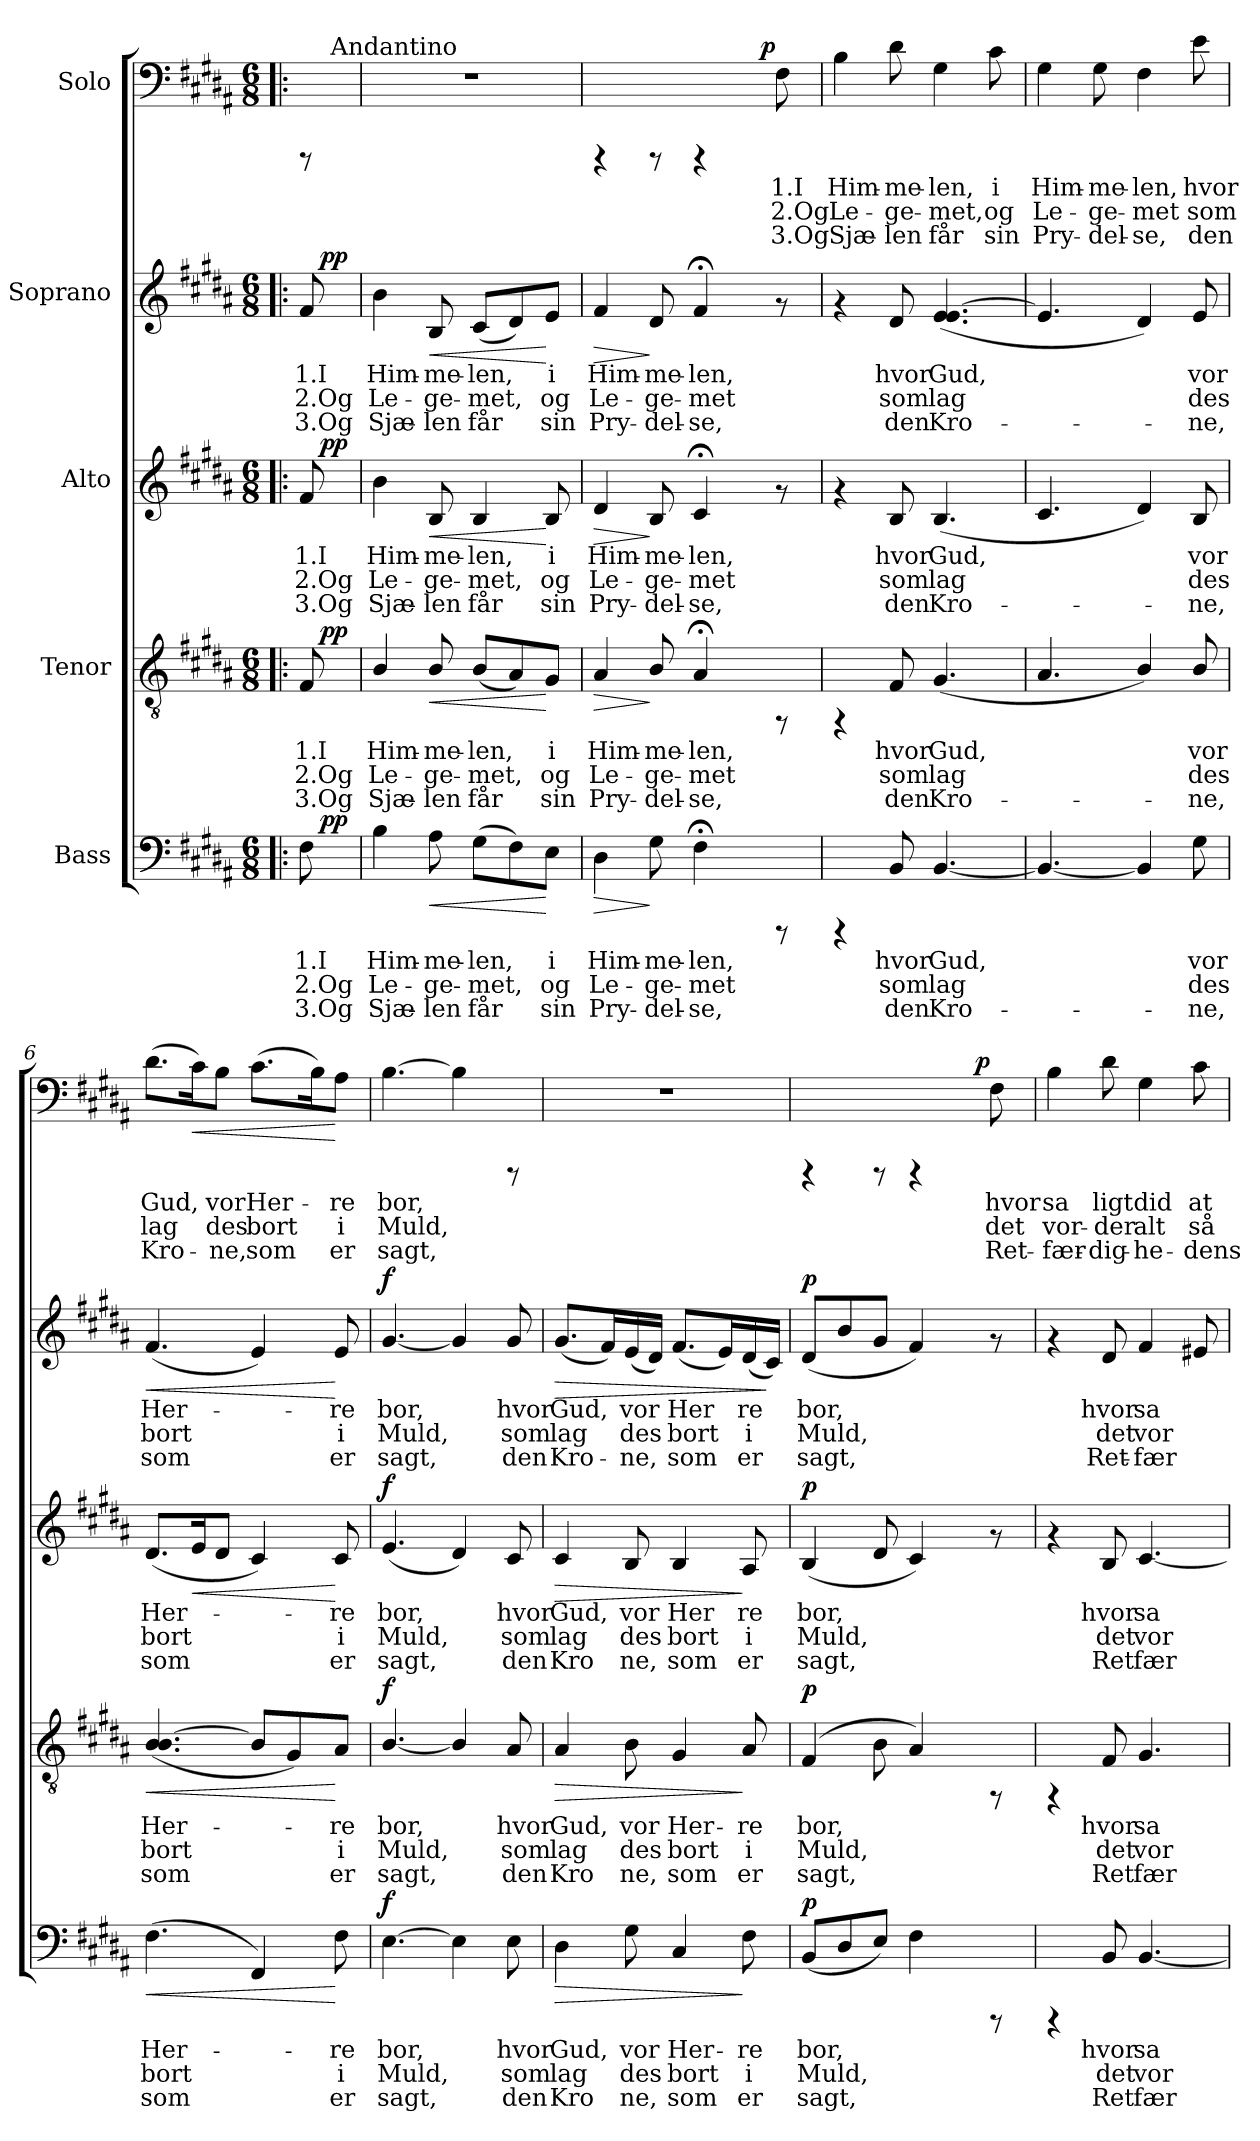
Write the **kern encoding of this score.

**kern	**text	**text	**text	**dynam	**kern	**text	**text	**text	**dynam	**kern	**text	**text	**text	**dynam	**kern	**text	**text	**text	**dynam	**kern	**text	**text	**text	**dynam
*part5	*part5	*part5	*part5	*part5	*part4	*part4	*part4	*part4	*part4	*part3	*part3	*part3	*part3	*part3	*part2	*part2	*part2	*part2	*part2	*part1	*part1	*part1	*part1	*part1
*staff5	*staff5	*staff5	*staff5	*staff5	*staff4	*staff4	*staff4	*staff4	*staff4	*staff3	*staff3	*staff3	*staff3	*staff3	*staff2	*staff2	*staff2	*staff2	*staff2	*staff1	*staff1	*staff1	*staff1	*staff1
*I"Bass	*	*	*	*	*I"Tenor	*	*	*	*	*I"Alto	*	*	*	*	*I"Soprano	*	*	*	*	*I"Solo	*	*	*	*
!!LO:PB:g=z
*stria5	*	*	*	*	*stria5	*	*	*	*	*stria5	*	*	*	*	*stria5	*	*	*	*	*stria5	*	*	*	*
*clefF4	*	*	*	*	*clefGv2	*	*	*	*	*clefG2	*	*	*	*	*clefG2	*	*	*	*	*clefF4	*	*	*	*
*k[f#c#g#d#a#]	*	*	*	*	*k[f#c#g#d#a#]	*	*	*	*	*k[f#c#g#d#a#]	*	*	*	*	*k[f#c#g#d#a#]	*	*	*	*	*k[f#c#g#d#a#]	*	*	*	*
*B:	*	*	*	*	*B:	*	*	*	*	*B:	*	*	*	*	*B:	*	*	*	*	*B:	*	*	*	*
*M6/8	*	*	*	*	*M6/8	*	*	*	*	*M6/8	*	*	*	*	*M6/8	*	*	*	*	*M6/8	*	*	*	*
=1!|:	=1!|:	=1!|:	=1!|:	=1!|:	=1!|:	=1!|:	=1!|:	=1!|:	=1!|:	=1!|:	=1!|:	=1!|:	=1!|:	=1!|:	=1!|:	=1!|:	=1!|:	=1!|:	=1!|:	=1!|:	=1!|:	=1!|:	=1!|:	=1!|:
!	!LO:LY:a:rj	!LO:LY:a:rj	!LO:LY:a:rj	!	!	!LO:LY:b:rj	!LO:LY:b:rj	!LO:LY:b:rj	!	!	!LO:LY:b:rj	!LO:LY:b:rj	!LO:LY:b:rj	!	!	!LO:LY:b:rj	!LO:LY:b:rj	!LO:LY:b:rj	!	!	!	!	!	!
*^	*	*	*	*	*^	*	*	*	*	*^	*	*	*	*	*^	*	*	*	*	*^	*	*	*	*
8F#\	32.ryy	1.I	2.Og	3.Og	.	8F#/	32.ryy	1.I	2.Og	3.Og	.	8f#/	32.ryy	1.I	2.Og	3.Og	.	8f#/	32.ryy	1.I	2.Og	3.Og	.	8rCCC	16ryy	.	.	.	.
!	!	!	!	!	!LO:DY:a	!	!	!	!	!	!LO:DY:a	!	!	!	!	!	!LO:DY:a	!	!	!	!	!	!LO:DY:a	!	!	!	!	!	!
.	16ryy	.	.	.	pp	.	16ryy	.	.	.	pp	.	16ryy	.	.	.	pp	.	16ryy	.	.	.	pp	.	.	.	.	.	.
!	!	!	!	!	!	!	!	!	!	!	!	!	!	!	!	!	!	!	!	!	!	!	!	!	!LO:TX:a:t=Andantino	!	!	!	!
.	.	.	.	.	.	.	.	.	.	.	.	.	.	.	.	.	.	.	.	.	.	.	.	.	16ryy	.	.	.	.
.	64ryy	.	.	.	.	.	64ryy	.	.	.	.	.	64ryy	.	.	.	.	.	64ryy	.	.	.	.	.	.	.	.	.	.
=2	=2	=2	=2	=2	=2	=2	=2	=2	=2	=2	=2	=2	=2	=2	=2	=2	=2	=2	=2	=2	=2	=2	=2	=2	=2	=2	=2	=2	=2
!	!	!LO:LY:a:rj	!LO:LY:a:rj	!LO:LY:a:rj	!	!	!	!LO:LY:b:rj	!LO:LY:b:rj	!LO:LY:b:rj	!	!	!	!LO:LY:b:rj	!LO:LY:b:rj	!LO:LY:b:rj	!	!	!	!LO:LY:b:rj	!LO:LY:b:rj	!LO:LY:b:rj	!	!	!	!	!	!	!
*v	*v	*	*	*	*	*	*	*	*	*	*	*v	*v	*	*	*	*	*v	*v	*	*	*	*	*v	*v	*	*	*	*
*	*	*	*	*	*v	*v	*	*	*	*	*	*	*	*	*	*	*	*	*	*	*	*	*	*	*
4B\	Him-	-Le-	-Sjæ-	.	4B/	Him-	-Le-	-Sjæ-	.	4b\	Him-	-Le-	-Sjæ-	.	4b\	Him-	-Le-	-Sjæ-	.	2.r	.	.	.	.
!	!LO:LY:a:rj	!LO:LY:a:rj	!LO:LY:a:rj	!LO:HP:b	!	!LO:LY:b:rj	!LO:LY:b:rj	!LO:LY:b:rj	!LO:HP:b	!	!LO:LY:b:rj	!LO:LY:b:rj	!LO:LY:b:rj	!LO:HP:b	!	!LO:LY:b:rj	!LO:LY:b:rj	!LO:LY:b:rj	!LO:HP:b	!	!	!	!	!
8A#\	-me-	-ge-	-len	<	8B/	-me-	-ge-	-len	<	8B/	-me-	-ge-	-len	<	8B/	-me-	-ge-	-len	<	.	.	.	.	.
!	!LO:LY:a:rj	!LO:LY:a:rj	!LO:LY:a:rj	!	!	!LO:LY:b:rj	!LO:LY:b:rj	!LO:LY:b:rj	!	!	!LO:LY:b:rj	!LO:LY:b:rj	!LO:LY:b:rj	!	!	!LO:LY:b:rj	!LO:LY:b:rj	!LO:LY:b:rj	!	!	!	!	!	!
(>8G#\L	len,	met,	får	.	(<8B/L	len,	met,	får	.	4B/	len,	met,	får	.	(<8c#/L	len,	met,	får	.	.	.	.	.	.
!	!LO:LY:a:rj	!LO:LY:a:rj	!LO:LY:a:rj	!	!	!LO:LY:b:rj	!LO:LY:b:rj	!LO:LY:b:rj	!	!	!	!	!	!	!	!LO:LY:b:rj	!LO:LY:b:rj	!LO:LY:b:rj	!	!	!	!	!	!
8F#\)	.	.	.	.	8A#/)	.	.	.	.	.	.	.	.	.	8d#/)	.	.	.	.	.	.	.	.	.
!	!LO:LY:a:rj	!LO:LY:a:rj	!LO:LY:a:rj	!	!	!LO:LY:b:rj	!LO:LY:b:rj	!LO:LY:b:rj	!	!	!LO:LY:b:rj	!LO:LY:b:rj	!LO:LY:b:rj	!	!	!LO:LY:b:rj	!LO:LY:b:rj	!LO:LY:b:rj	!	!	!	!	!	!
8E\J	i	og	sin	[	8G#/J	i	og	sin	[	8B/	i	og	sin	[	8e/J	i	og	sin	[	.	.	.	.	.
=3	=3	=3	=3	=3	=3	=3	=3	=3	=3	=3	=3	=3	=3	=3	=3	=3	=3	=3	=3	=3	=3	=3	=3	=3
!	!LO:LY:a:rj	!LO:LY:a:rj	!LO:LY:a:rj	!LO:HP:b	!	!LO:LY:b:rj	!LO:LY:b:rj	!LO:LY:b:rj	!LO:HP:b	!	!LO:LY:b:rj	!LO:LY:b:rj	!LO:LY:b:rj	!LO:HP:b	!	!LO:LY:b:rj	!LO:LY:b:rj	!LO:LY:b:rj	!LO:HP:b	!	!	!	!	!
*	*	*	*	*	*	*	*	*	*	*	*	*	*	*	*	*	*	*	*	*^	*	*	*	*
4D#\	Him-	-Le-	-Pry-	>	4A#/	Him-	-Le-	-Pry-	>	4d#/	Him-	-Le-	-Pry-	>	4f#/	Him-	-Le-	-Pry-	>	4rCCC	2ryy	.	.	.	.
!	!LO:LY:a:rj	!LO:LY:a:rj	!LO:LY:a:rj	!	!	!LO:LY:b:rj	!LO:LY:b:rj	!LO:LY:b:rj	!	!	!LO:LY:b:rj	!LO:LY:b:rj	!LO:LY:b:rj	!	!	!LO:LY:b:rj	!LO:LY:b:rj	!LO:LY:b:rj	!	!	!	!	!	!	!
8G#\	-me-	-ge-	-del-	]	8B/	-me-	-ge-	-del-	]	8B/	-me-	-ge-	-del-	]	8d#/	-me-	-ge-	-del-	]	8rCCC	.	.	.	.	.
!	!LO:LY:a:rj	!LO:LY:a:rj	!LO:LY:a:rj	!	!	!LO:LY:b:rj	!LO:LY:b:rj	!LO:LY:b:rj	!	!	!LO:LY:b:rj	!LO:LY:b:rj	!LO:LY:b:rj	!	!	!LO:LY:b:rj	!LO:LY:b:rj	!LO:LY:b:rj	!	!	!	!	!	!	!
4F#;<\	-len,	met	se,	.	4A#;</	-len,	met	se,	.	4c#;</	-len,	met	se,	.	4f#;</	-len,	met	se,	.	4rCCC	.	.	.	.	.
.	.	.	.	.	.	.	.	.	.	.	.	.	.	.	.	.	.	.	.	.	16.ryy	.	.	.	.
!	!	!	!	!	!	!	!	!	!	!	!	!	!	!	!	!	!	!	!	!	!	!	!	!	!LO:DY:a
.	.	.	.	.	.	.	.	.	.	.	.	.	.	.	.	.	.	.	.	.	8ryy	.	.	.	p
!	!	!	!	!	!	!	!	!	!	!	!	!	!	!	!	!	!	!	!	!	!	!LO:LY:b:rj	!LO:LY:b:rj	!LO:LY:b:rj	!
8rCCC	.	.	.	.	8rFF	.	.	.	.	8rf	.	.	.	.	8rf	.	.	.	.	8F#\	.	1.I	2.Og	3.Og	.
.	.	.	.	.	.	.	.	.	.	.	.	.	.	.	.	.	.	.	.	.	32ryy	.	.	.	.
=4	=4	=4	=4	=4	=4	=4	=4	=4	=4	=4	=4	=4	=4	=4	=4	=4	=4	=4	=4	=4	=4	=4	=4	=4	=4
!	!	!	!	!	!	!	!	!	!	!	!	!	!	!	!	!	!	!	!	!	!	!LO:LY:b:rj	!LO:LY:b:rj	!LO:LY:b:rj	!
*	*	*	*	*	*	*	*	*	*	*	*	*	*	*	*	*	*	*	*	*v	*v	*	*	*	*
4rCCC	.	.	.	.	4rFF	.	.	.	.	4rf	.	.	.	.	4rf	.	.	.	.	4B\	Him-	-Le-	-Sjæ-	.
!	!LO:LY:a:rj	!LO:LY:a:rj	!LO:LY:a:rj	!	!	!LO:LY:b:rj	!LO:LY:b:rj	!LO:LY:b:rj	!	!	!LO:LY:b:rj	!LO:LY:b:rj	!LO:LY:b:rj	!	!	!LO:LY:b:rj	!LO:LY:b:rj	!LO:LY:b:rj	!	!	!LO:LY:b:rj	!LO:LY:b:rj	!LO:LY:b:rj	!
8BB/	hvor	som	den	.	8F#/	hvor	som	den	.	8B/	hvor	som	den	.	8d#/	hvor	som	den	.	8d#\	-me-	-ge-	-len	.
!	!LO:LY:a:rj	!LO:LY:a:rj	!LO:LY:a:rj	!	!	!LO:LY:b:rj	!LO:LY:b:rj	!LO:LY:b:rj	!	!	!LO:LY:b:rj	!LO:LY:b:rj	!LO:LY:b:rj	!	!	!LO:LY:b:rj	!LO:LY:b:rj	!LO:LY:b:rj	!	!	!LO:LY:b:rj	!LO:LY:b:rj	!LO:LY:b:rj	!
[<4.BB/	Gud,	lag-	-Kro-	.	(<4.G#/	Gud,	lag-	-Kro-	.	(<4.B/	Gud,	lag-	-Kro-	.	(<4.e/ [<4.e/	Gud,	lag-	-Kro-	.	4G#\	len,	met,	får	.
!	!	!	!	!	!	!	!	!	!	!	!	!	!	!	!	!	!	!	!	!	!LO:LY:b:rj	!LO:LY:b:rj	!LO:LY:b:rj	!
.	.	.	.	.	.	.	.	.	.	.	.	.	.	.	.	.	.	.	.	8c#\	i	og	sin	.
=5	=5	=5	=5	=5	=5	=5	=5	=5	=5	=5	=5	=5	=5	=5	=5	=5	=5	=5	=5	=5	=5	=5	=5	=5
!	!LO:LY:a:rj	!LO:LY:a:rj	!LO:LY:a:rj	!	!	!LO:LY:b:rj	!LO:LY:b:rj	!LO:LY:b:rj	!	!	!LO:LY:b:rj	!LO:LY:b:rj	!LO:LY:b:rj	!	!	!LO:LY:b:rj	!LO:LY:b:rj	!LO:LY:b:rj	!	!	!LO:LY:b:rj	!LO:LY:b:rj	!LO:LY:b:rj	!
4.BB/_<	--	-	.	.	4.A#/	--	-	.	.	4.c#/	--	-	.	.	4.e/]	--	-	.	.	4G#\	Him-	-Le-	-Pry-	.
!	!	!	!	!	!	!	!	!	!	!	!	!	!	!	!	!	!	!	!	!	!LO:LY:b:rj	!LO:LY:b:rj	!LO:LY:b:rj	!
.	.	.	.	.	.	.	.	.	.	.	.	.	.	.	.	.	.	.	.	8G#\	-me-	-ge-	-del-	.
!	!LO:LY:a:rj	!LO:LY:a:rj	!LO:LY:a:rj	!	!	!LO:LY:b:rj	!LO:LY:b:rj	!LO:LY:b:rj	!	!	!LO:LY:b:rj	!LO:LY:b:rj	!LO:LY:b:rj	!	!	!LO:LY:b:rj	!LO:LY:b:rj	!LO:LY:b:rj	!	!	!LO:LY:b:rj	!LO:LY:b:rj	!LO:LY:b:rj	!
4BB/]	-	-	.	.	4B/)	-	-	.	.	4d#/)	-	-	.	.	4d#/)	-	-	.	.	4F#\	-len,	met	se,	.
!	!LO:LY:a:rj	!LO:LY:a:rj	!LO:LY:a:rj	!	!	!LO:LY:b:rj	!LO:LY:b:rj	!LO:LY:b:rj	!	!	!LO:LY:b:rj	!LO:LY:b:rj	!LO:LY:b:rj	!	!	!LO:LY:b:rj	!LO:LY:b:rj	!LO:LY:b:rj	!	!	!LO:LY:b:rj	!LO:LY:b:rj	!LO:LY:b:rj	!
8G#\	vor	des	ne,	.	8B/	vor	des	ne,	.	8B/	vor	des	ne,	.	8e/	vor	des	ne,	.	8e\	hvor	som	den	.
=6	=6	=6	=6	=6	=6	=6	=6	=6	=6	=6	=6	=6	=6	=6	=6	=6	=6	=6	=6	=6	=6	=6	=6	=6
!	!LO:LY:a:rj	!LO:LY:a:rj	!LO:LY:a:rj	!LO:HP:b	!	!LO:LY:b:rj	!LO:LY:b:rj	!LO:LY:b:rj	!LO:HP:b	!	!LO:LY:b:rj	!LO:LY:b:rj	!LO:LY:b:rj	!	!	!LO:LY:b:rj	!LO:LY:b:rj	!LO:LY:b:rj	!LO:HP:b	!	!LO:LY:b:rj	!LO:LY:b:rj	!LO:LY:b:rj	!
(>4.F#\	Her-	-bort	som	<	(<4.B/ [<4.B/	Her-	-bort	som	<	(<8.d#/L	Her-	-bort	som	.	(<4.f#/	Her-	-bort	som	<	(>8.d#\L	Gud,	lag-	-Kro-	.
!	!	!	!	!	!	!	!	!	!	!	!LO:LY:b:rj	!LO:LY:b:rj	!LO:LY:b:rj	!LO:HP:b	!	!	!	!	!	!	!LO:LY:b:rj	!LO:LY:b:rj	!LO:LY:b:rj	!LO:HP:b
.	.	.	.	.	.	.	.	.	.	16e/	.	.	.	<	.	.	.	.	.	16c#\)	--	-	.	<
!	!	!	!	!	!	!	!	!	!	!	!LO:LY:b:rj	!LO:LY:b:rj	!LO:LY:b:rj	!	!	!	!	!	!	!	!LO:LY:b:rj	!LO:LY:b:rj	!LO:LY:b:rj	!
.	.	.	.	.	.	.	.	.	.	8d#/J	.	.	.	.	.	.	.	.	.	8B\J	vor	des	ne,	.
!	!LO:LY:a:rj	!LO:LY:a:rj	!LO:LY:a:rj	!	!	!LO:LY:b:rj	!LO:LY:b:rj	!LO:LY:b:rj	!	!	!LO:LY:b:rj	!LO:LY:b:rj	!LO:LY:b:rj	!	!	!LO:LY:b:rj	!LO:LY:b:rj	!LO:LY:b:rj	!	!	!LO:LY:b:rj	!LO:LY:b:rj	!LO:LY:b:rj	!
4FF#/)	.	.	.	.	8B/L]	.	.	.	.	4c#/)	.	.	.	.	4e/)	.	.	.	.	(>8.c#\L	Her-	-bort	som	.
!	!	!	!	!	!	!LO:LY:b:rj	!LO:LY:b:rj	!LO:LY:b:rj	!	!	!	!	!	!	!	!	!	!	!	!	!	!	!	!
.	.	.	.	.	8G#/)	.	.	.	.	.	.	.	.	.	.	.	.	.	.	.	.	.	.	.
!	!	!	!	!	!	!	!	!	!	!	!	!	!	!	!	!	!	!	!	!	!LO:LY:b:rj	!LO:LY:b:rj	!LO:LY:b:rj	!
.	.	.	.	.	.	.	.	.	.	.	.	.	.	.	.	.	.	.	.	16B\)	.	.	.	.
!	!LO:LY:a:rj	!LO:LY:a:rj	!LO:LY:a:rj	!	!	!LO:LY:b:rj	!LO:LY:b:rj	!LO:LY:b:rj	!	!	!LO:LY:b:rj	!LO:LY:b:rj	!LO:LY:b:rj	!	!	!LO:LY:b:rj	!LO:LY:b:rj	!LO:LY:b:rj	!	!	!LO:LY:b:rj	!LO:LY:b:rj	!LO:LY:b:rj	!
8F#\	re	i	er	[	8A#/J	re	i	er	[	8c#/	re	i	er	[	8e/	re	i	er	[	8A#\J	re	i	er	[
!!LO:PB:g=z
=7	=7	=7	=7	=7	=7	=7	=7	=7	=7	=7	=7	=7	=7	=7	=7	=7	=7	=7	=7	=7	=7	=7	=7	=7
!	!LO:LY:a:rj	!LO:LY:a:rj	!LO:LY:a:rj	!LO:DY:a	!	!LO:LY:b:rj	!LO:LY:b:rj	!LO:LY:b:rj	!LO:DY:a	!	!LO:LY:b:rj	!LO:LY:b:rj	!LO:LY:b:rj	!LO:DY:a	!	!LO:LY:b:rj	!LO:LY:b:rj	!LO:LY:b:rj	!LO:DY:a	!	!LO:LY:b:rj	!LO:LY:b:rj	!LO:LY:b:rj	!
[>4.E\	bor,	Muld,	sagt,	f	[<4.B/	bor,	Muld,	sagt,	f	(<4.e/	bor,	Muld,	sagt,	f	[<4.g#/	bor,	Muld,	sagt,	f	[>4.B\	bor,	Muld,	sagt,	.
!	!LO:LY:a:rj	!LO:LY:a:rj	!LO:LY:a:rj	!	!	!LO:LY:b:rj	!LO:LY:b:rj	!LO:LY:b:rj	!	!	!LO:LY:b:rj	!LO:LY:b:rj	!LO:LY:b:rj	!	!	!LO:LY:b:rj	!LO:LY:b:rj	!LO:LY:b:rj	!	!	!LO:LY:b:rj	!LO:LY:b:rj	!LO:LY:b:rj	!
4E\]	.	.	.	.	4B/]	.	.	.	.	4d#/)	.	.	.	.	4g#/]	.	.	.	.	4B\]	.	.	.	.
!	!LO:LY:a:rj	!LO:LY:a:rj	!LO:LY:a:rj	!	!	!LO:LY:b:rj	!LO:LY:b:rj	!LO:LY:b:rj	!	!	!LO:LY:b:rj	!LO:LY:b:rj	!LO:LY:b:rj	!	!	!LO:LY:b:rj	!LO:LY:b:rj	!LO:LY:b:rj	!	!	!	!	!	!
8E\	hvor	som	den	.	8A#/	hvor	som	den	.	8c#/	hvor	som	den	.	8g#/	hvor	som	den	.	8rCCC	.	.	.	.
=8	=8	=8	=8	=8	=8	=8	=8	=8	=8	=8	=8	=8	=8	=8	=8	=8	=8	=8	=8	=8	=8	=8	=8	=8
!	!LO:LY:a:rj	!LO:LY:a:rj	!LO:LY:a:rj	!LO:HP:b	!	!LO:LY:b:rj	!LO:LY:b:rj	!LO:LY:b:rj	!LO:HP:b	!	!LO:LY:b:rj	!LO:LY:b:rj	!LO:LY:b:rj	!LO:HP:b	!	!LO:LY:b:rj	!LO:LY:b:rj	!LO:LY:b:rj	!LO:HP:b	!	!	!	!	!
4D#\	Gud,	lag	Kro	>	4A#/	Gud,	lag	Kro	>	4c#/	Gud,	lag	Kro	>	(<8.g#/L	Gud,	lag-	-Kro-	>	2.r	.	.	.	.
!	!	!	!	!	!	!	!	!	!	!	!	!	!	!	!	!LO:LY:b:rj	!LO:LY:b:rj	!LO:LY:b:rj	!	!	!	!	!	!
.	.	.	.	.	.	.	.	.	.	.	.	.	.	.	16f#/)	--	-	.	.	.	.	.	.	.
!	!LO:LY:a:rj	!LO:LY:a:rj	!LO:LY:a:rj	!	!	!LO:LY:b:rj	!LO:LY:b:rj	!LO:LY:b:rj	!	!	!LO:LY:b:rj	!LO:LY:b:rj	!LO:LY:b:rj	!	!	!LO:LY:b:rj	!LO:LY:b:rj	!LO:LY:b:rj	!	!	!	!	!	!
8G#\	vor	des	ne,	.	8B\	vor	des	ne,	.	8B/	vor	des	ne,	.	(<16e/	vor	des	ne,	.	.	.	.	.	.
!	!	!	!	!	!	!	!	!	!	!	!	!	!	!	!	!LO:LY:b:rj	!LO:LY:b:rj	!LO:LY:b:rj	!	!	!	!	!	!
.	.	.	.	.	.	.	.	.	.	.	.	.	.	.	16d#/J)	.	.	.	.	.	.	.	.	.
!	!LO:LY:a:rj	!LO:LY:a:rj	!LO:LY:a:rj	!	!	!LO:LY:b:rj	!LO:LY:b:rj	!LO:LY:b:rj	!	!	!LO:LY:b:rj	!LO:LY:b:rj	!LO:LY:b:rj	!	!	!LO:LY:b:rj	!LO:LY:b:rj	!LO:LY:b:rj	!	!	!	!	!	!
4C#/	Her-	-bort	som	.	4G#/	Her-	-bort	som	.	4B/	Her	bort	som	.	(<8.f#/L	Her	bort	som	.	.	.	.	.	.
!	!	!	!	!	!	!	!	!	!	!	!	!	!	!	!	!LO:LY:b:rj	!LO:LY:b:rj	!LO:LY:b:rj	!	!	!	!	!	!
.	.	.	.	.	.	.	.	.	.	.	.	.	.	.	16e/)	.	.	.	.	.	.	.	.	.
!	!LO:LY:a:rj	!LO:LY:a:rj	!LO:LY:a:rj	!	!	!LO:LY:b:rj	!LO:LY:b:rj	!LO:LY:b:rj	!	!	!LO:LY:b:rj	!LO:LY:b:rj	!LO:LY:b:rj	!	!	!LO:LY:b:rj	!LO:LY:b:rj	!LO:LY:b:rj	!	!	!	!	!	!
8F#\	re	i	er	]	8A#/	re	i	er	]	8A#/	re	i	er	]	(<16d#/	re	i	er	.	.	.	.	.	.
!	!	!	!	!	!	!	!	!	!	!	!	!	!	!	!	!LO:LY:b:rj	!LO:LY:b:rj	!LO:LY:b:rj	!	!	!	!	!	!
.	.	.	.	.	.	.	.	.	.	.	.	.	.	.	16c#/J)	.	.	.	]	.	.	.	.	.
=9	=9	=9	=9	=9	=9	=9	=9	=9	=9	=9	=9	=9	=9	=9	=9	=9	=9	=9	=9	=9	=9	=9	=9	=9
!	!LO:LY:a:rj	!LO:LY:a:rj	!LO:LY:a:rj	!LO:DY:a	!	!LO:LY:b:rj	!LO:LY:b:rj	!LO:LY:b:rj	!LO:DY:a	!	!LO:LY:b:rj	!LO:LY:b:rj	!LO:LY:b:rj	!LO:DY:a	!	!LO:LY:b:rj	!LO:LY:b:rj	!LO:LY:b:rj	!LO:DY:a	!	!	!	!	!
*	*	*	*	*	*	*	*	*	*	*	*	*	*	*	*	*	*	*	*	*^	*	*	*	*
(>8BB/L	bor,	Muld,	sagt,	p	(>4F#/	bor,	Muld,	sagt,	p	(<4B/	bor,	Muld,	sagt,	p	(<8d#/L	bor,	Muld,	sagt,	p	4rCCC	2ryy	.	.	.	.
!	!LO:LY:a:rj	!LO:LY:a:rj	!LO:LY:a:rj	!	!	!	!	!	!	!	!	!	!	!	!	!LO:LY:b:rj	!LO:LY:b:rj	!LO:LY:b:rj	!	!	!	!	!	!	!
8D#/	.	.	.	.	.	.	.	.	.	.	.	.	.	.	8b/	.	.	.	.	.	.	.	.	.	.
!	!LO:LY:a:rj	!LO:LY:a:rj	!LO:LY:a:rj	!	!	!LO:LY:b:rj	!LO:LY:b:rj	!LO:LY:b:rj	!	!	!LO:LY:b:rj	!LO:LY:b:rj	!LO:LY:b:rj	!	!	!LO:LY:b:rj	!LO:LY:b:rj	!LO:LY:b:rj	!	!	!	!	!	!	!
8E/J)	.	.	.	.	8B\	.	.	.	.	8d#/	.	.	.	.	8g#/J	.	.	.	.	8rCCC	.	.	.	.	.
!	!LO:LY:a:rj	!LO:LY:a:rj	!LO:LY:a:rj	!	!	!LO:LY:b:rj	!LO:LY:b:rj	!LO:LY:b:rj	!	!	!LO:LY:b:rj	!LO:LY:b:rj	!LO:LY:b:rj	!	!	!LO:LY:b:rj	!LO:LY:b:rj	!LO:LY:b:rj	!	!	!	!	!	!	!
4F#\	.	.	.	.	4A#/)	.	.	.	.	4c#/)	.	.	.	.	4f#/)	.	.	.	.	4rCCC	.	.	.	.	.
.	.	.	.	.	.	.	.	.	.	.	.	.	.	.	.	.	.	.	.	.	16.ryy	.	.	.	.
!	!	!	!	!	!	!	!	!	!	!	!	!	!	!	!	!	!	!	!	!	!	!	!	!	!LO:DY:a
.	.	.	.	.	.	.	.	.	.	.	.	.	.	.	.	.	.	.	.	.	8ryy	.	.	.	p
!	!	!	!	!	!	!	!	!	!	!	!	!	!	!	!	!	!	!	!	!	!	!LO:LY:b:rj	!LO:LY:b:rj	!LO:LY:b:rj	!
8rCCC	.	.	.	.	8rFF	.	.	.	.	8rf	.	.	.	.	8rf	.	.	.	.	8F#\	.	hvor	det	Ret-	.
.	.	.	.	.	.	.	.	.	.	.	.	.	.	.	.	.	.	.	.	.	32ryy	.	.	.	.
=10	=10	=10	=10	=10	=10	=10	=10	=10	=10	=10	=10	=10	=10	=10	=10	=10	=10	=10	=10	=10	=10	=10	=10	=10	=10
!	!	!	!	!	!	!	!	!	!	!	!	!	!	!	!	!	!	!	!	!	!	!LO:LY:b:rj	!LO:LY:b:rj	!LO:LY:b:rj	!
*	*	*	*	*	*	*	*	*	*	*	*	*	*	*	*	*	*	*	*	*v	*v	*	*	*	*
4rCCC	.	.	.	.	4rFF	.	.	.	.	4rf	.	.	.	.	4rf	.	.	.	.	4B\	-sa	vor-	-fær-	.
!	!LO:LY:a:rj	!LO:LY:a:rj	!LO:LY:a:rj	!	!	!LO:LY:b:rj	!LO:LY:b:rj	!LO:LY:b:rj	!	!	!LO:LY:b:rj	!LO:LY:b:rj	!LO:LY:b:rj	!	!	!LO:LY:b:rj	!LO:LY:b:rj	!LO:LY:b:rj	!	!	!LO:LY:b:rj	!LO:LY:b:rj	!LO:LY:b:rj	!
8BB/	hvor	det	Ret	.	8F#/	hvor	det	Ret	.	8B/	hvor	det	Ret	.	8d#/	hvor	det	Ret-	.	8d#\	-ligt	der	dig-	.
!	!LO:LY:a:rj	!LO:LY:a:rj	!LO:LY:a:rj	!	!	!LO:LY:b:rj	!LO:LY:b:rj	!LO:LY:b:rj	!	!	!LO:LY:b:rj	!LO:LY:b:rj	!LO:LY:b:rj	!	!	!LO:LY:b:rj	!LO:LY:b:rj	!LO:LY:b:rj	!	!	!LO:LY:b:rj	!LO:LY:b:rj	!LO:LY:b:rj	!
[<4.BB/	sa-	-vor	fær	.	4.G#/	sa-	-vor	fær	.	[<4.c#/	sa	vor	fær	.	4f#/	-sa	vor-	-fær-	.	4G#\	-did	alt	he-	.
!	!	!	!	!	!	!	!	!	!	!	!	!	!	!	!	!LO:LY:b:rj	!LO:LY:b:rj	!LO:LY:b:rj	!	!	!LO:LY:b:rj	!LO:LY:b:rj	!LO:LY:b:rj	!
.	.	.	.	.	.	.	.	.	.	.	.	.	.	.	8e#X/	-	-	--	.	8c#\	-at	så	dens	.
=	=	=	=	=	=	=	=	=	=	=	=	=	=	=	=	=	=	=	=	=	=	=	=	=
*-	*-	*-	*-	*-	*-	*-	*-	*-	*-	*-	*-	*-	*-	*-	*-	*-	*-	*-	*-	*-	*-	*-	*-	*-
